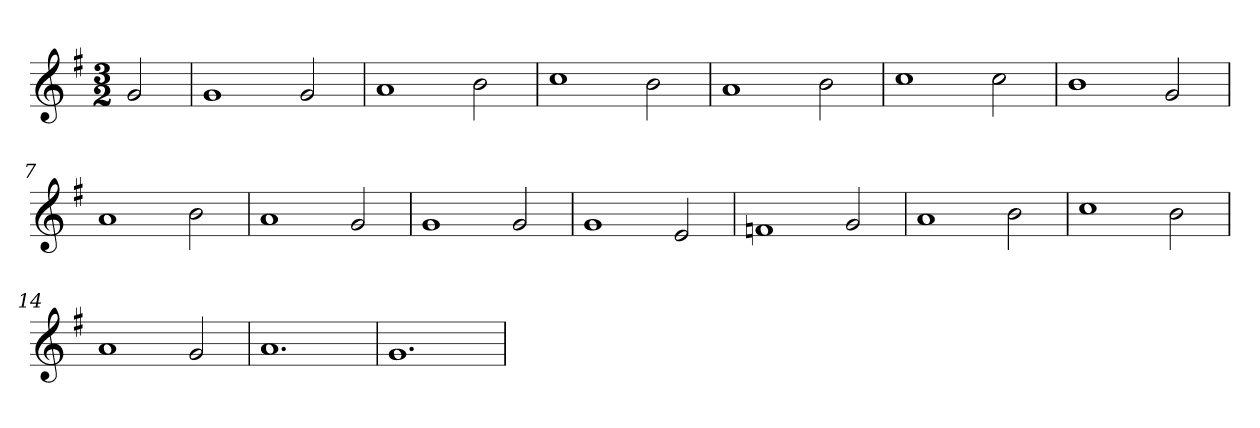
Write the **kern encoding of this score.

**kern
*part1
*staff1
*clefG2
*k[f#]
*G:
*M3/2
=
2g
=1
1g
2g
=2
1a
2b
=3
1cc
2b
=4
1a
2b
=5
1cc
2cc
=6
1b
2g
=7
1a
2b
=8
1a
2g
=9
1g
2g
=10
1g
2e
=11
1fn
2g
=12
1a
2b
=13
1cc
2b
=14
1a
2g
=15
1.a
=16
1.g
=
*-
